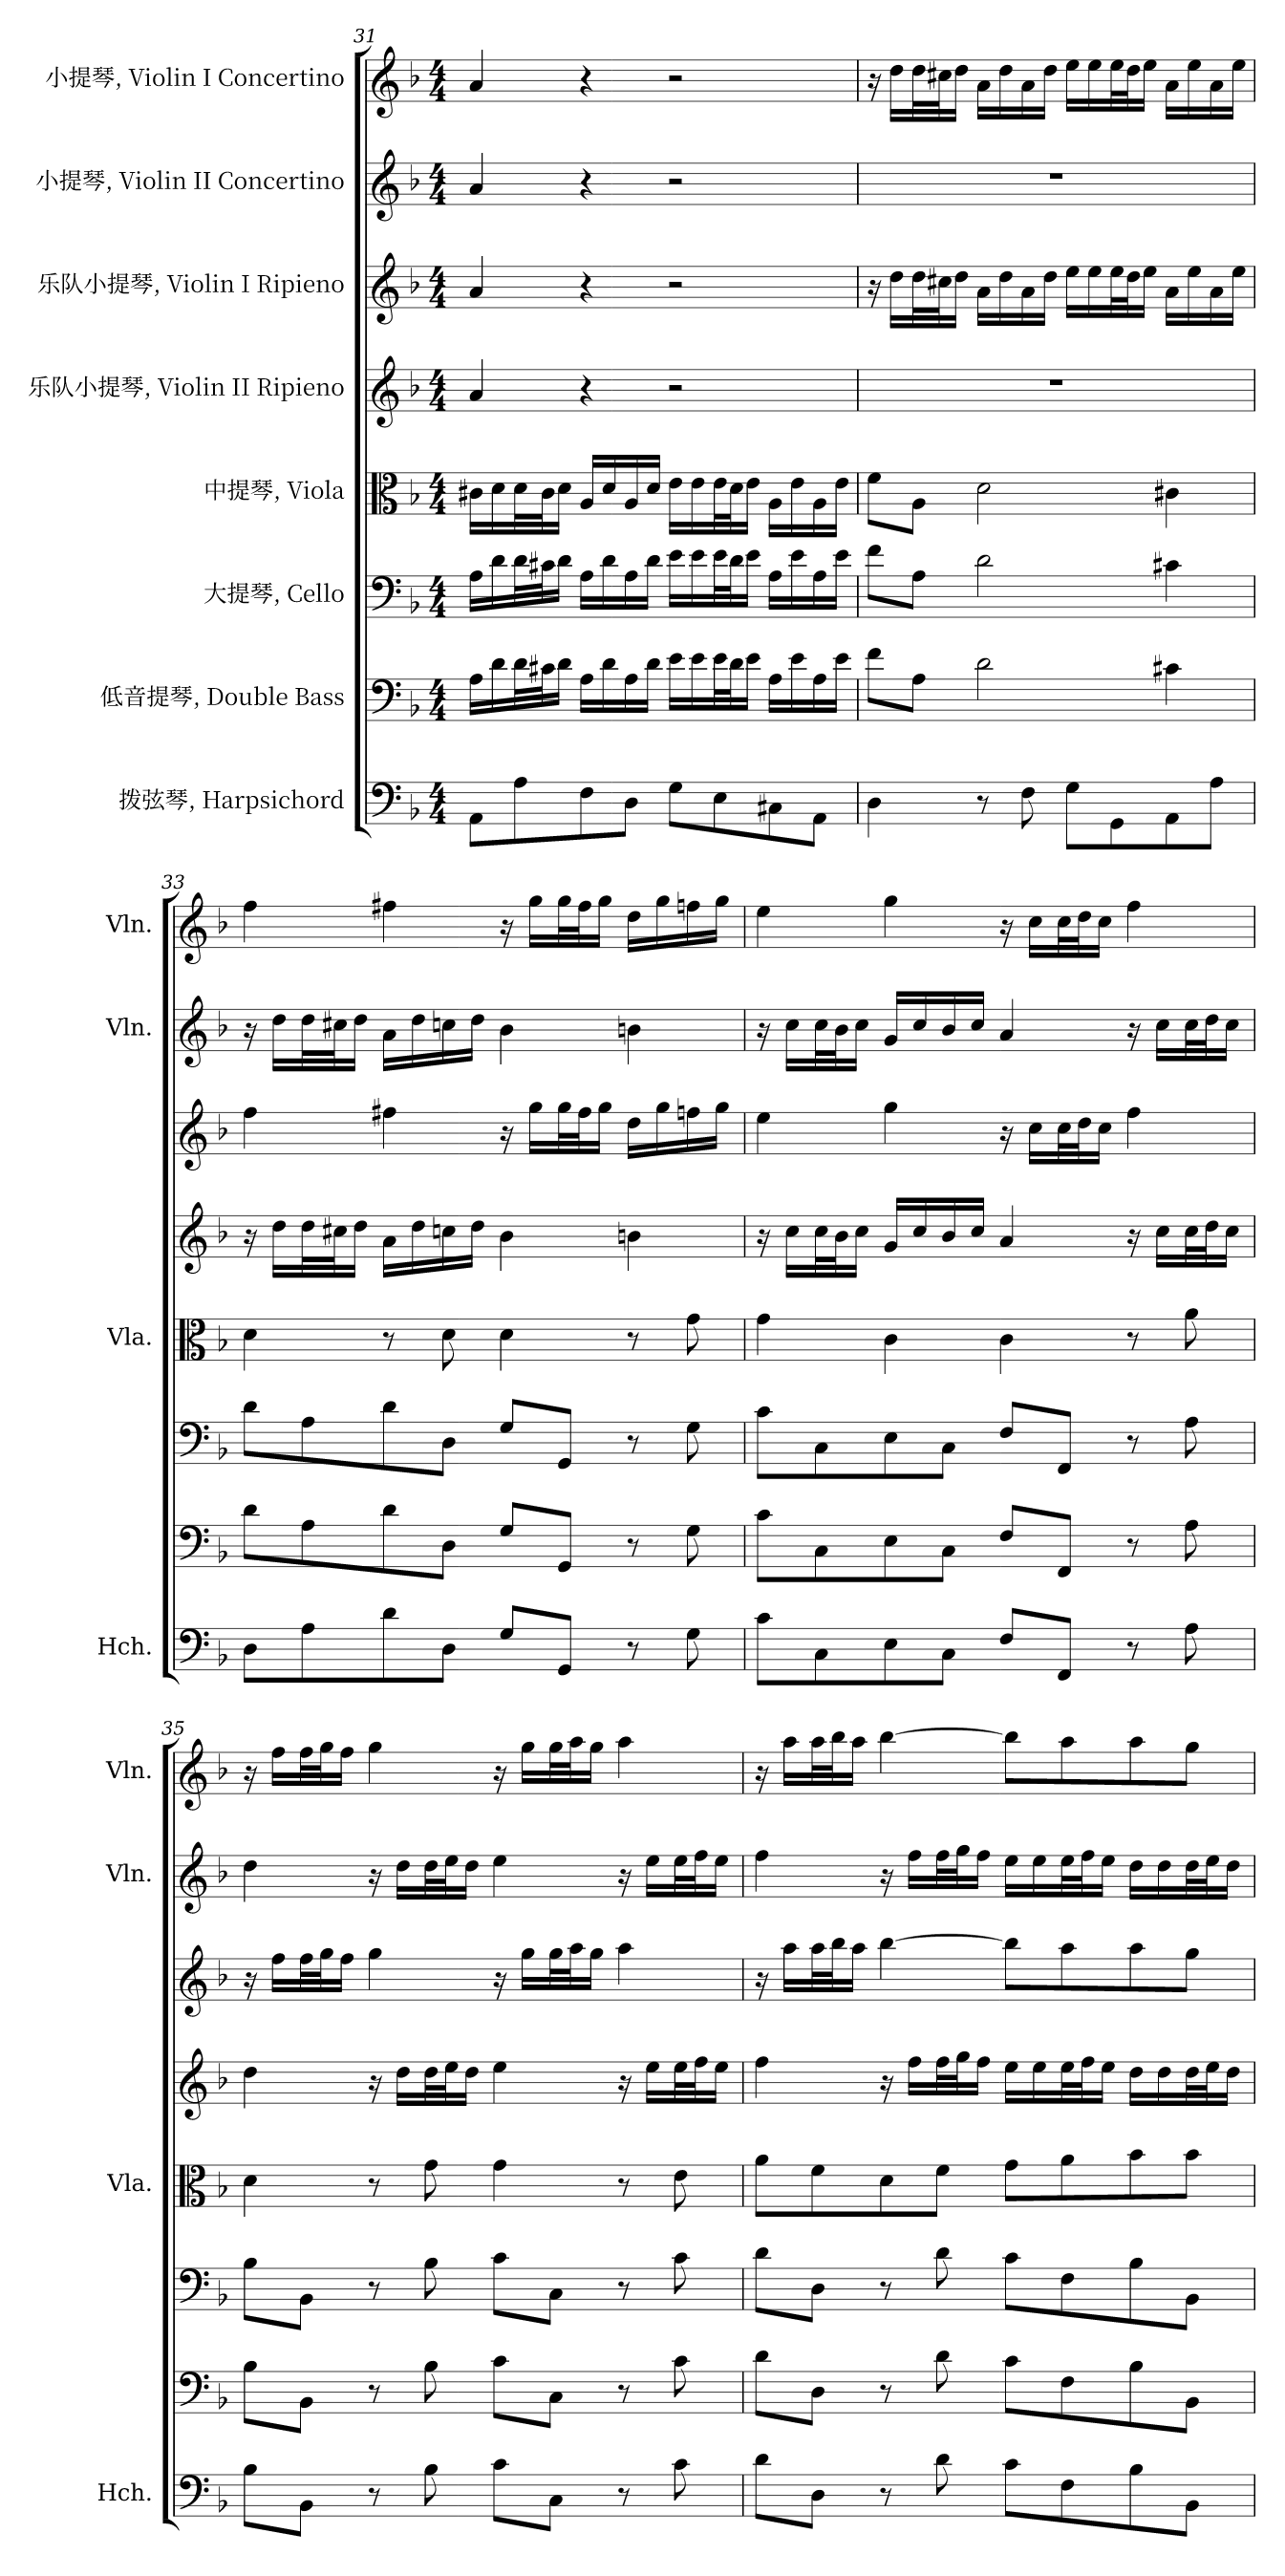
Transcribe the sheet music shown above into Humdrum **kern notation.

**kern	**kern	**kern	**kern	**kern	**kern	**kern	**kern
*part8	*part7	*part6	*part5	*part4	*part3	*part2	*part1
*staff8	*staff7	*staff6	*staff5	*staff4	*staff3	*staff2	*staff1
*I"拨弦琴, Harpsichord	*I"低音提琴, Double Bass	*I"大提琴, Cello	*I"中提琴, Viola	*I"乐队小提琴, Violin II Ripieno	*I"乐队小提琴, Violin  I Ripieno	*I"小提琴, Violin II Concertino	*I"小提琴, Violin  I Concertino
*I'Hch.	*	*	*I'Vla.	*	*	*I'Vln.	*I'Vln.
*clefF4	*clefF4	*clefF4	*clefC3	*clefG2	*clefG2	*clefG2	*clefG2
*	*ITrd7c12	*	*	*	*	*	*
*k[b-]	*k[b-]	*k[b-]	*k[b-]	*k[b-]	*k[b-]	*k[b-]	*k[b-]
*M4/4	*M4/4	*M4/4	*M4/4	*M4/4	*M4/4	*M4/4	*M4/4
=31	=31	=31	=31	=31	=31	=31	=31
8AA\L	16AA\LL	16A\LL	16c#X\LL	4a/	4a/	4a/	4a/
.	16D\	16d\	16d\	.	.	.	.
8A\	32D\L	32d\L	32d\L	.	.	.	.
.	32C#X\J	32c#X\J	32c#\J	.	.	.	.
.	16D\JJ	16d\JJ	16d\JJ	.	.	.	.
8F\	16AA\LL	16A\LL	16A/LL	4r	4r	4r	4r
.	16D\	16d\	16d/	.	.	.	.
8D\J	16AA\	16A\	16A/	.	.	.	.
.	16D\JJ	16d\JJ	16d/JJ	.	.	.	.
8G\L	16E\LL	16e\LL	16e\LL	2r	2r	2r	2r
.	16E\	16e\	16e\	.	.	.	.
8E\	32E\L	32e\L	32e\L	.	.	.	.
.	32D\J	32d\J	32d\J	.	.	.	.
.	16E\JJ	16e\JJ	16e\JJ	.	.	.	.
8C#X\	16AA\LL	16A\LL	16A\LL	.	.	.	.
.	16E\	16e\	16e\	.	.	.	.
8AA\J	16AA\	16A\	16A\	.	.	.	.
.	16E\JJ	16e\JJ	16e\JJ	.	.	.	.
!!LO:PB:g=z
=32	=32	=32	=32	=32	=32	=32	=32
4D\	8F\L	8f\L	8f\L	1r	16r	1r	16r
.	.	.	.	.	16dd\LL	.	16dd\LL
.	8AA\J	8A\J	8A\J	.	32dd\L	.	32dd\L
.	.	.	.	.	32cc#X\J	.	32cc#X\J
.	.	.	.	.	16dd\JJ	.	16dd\JJ
8r	2D\	2d\	2d\	.	16a\LL	.	16a\LL
.	.	.	.	.	16dd\	.	16dd\
8F\	.	.	.	.	16a\	.	16a\
.	.	.	.	.	16dd\JJ	.	16dd\JJ
8G\L	.	.	.	.	16ee\LL	.	16ee\LL
.	.	.	.	.	16ee\	.	16ee\
8GG\	.	.	.	.	32ee\L	.	32ee\L
.	.	.	.	.	32dd\J	.	32dd\J
.	.	.	.	.	16ee\JJ	.	16ee\JJ
8AA\	4C#X\	4c#X\	4c#X\	.	16a\LL	.	16a\LL
.	.	.	.	.	16ee\	.	16ee\
8A\J	.	.	.	.	16a\	.	16a\
.	.	.	.	.	16ee\JJ	.	16ee\JJ
=33	=33	=33	=33	=33	=33	=33	=33
8D\L	8D\L	8d\L	4d\	16r	4ff\	16r	4ff\
.	.	.	.	16dd\LL	.	16dd\LL	.
8A\	8AA\	8A\	.	32dd\L	.	32dd\L	.
.	.	.	.	32cc#X\J	.	32cc#X\J	.
.	.	.	.	16dd\JJ	.	16dd\JJ	.
8d\	8D\	8d\	8r	16a\LL	4ff#X\	16a\LL	4ff#X\
.	.	.	.	16dd\	.	16dd\	.
8D\J	8DD\J	8D\J	8d\	16ccn\	.	16ccn\	.
.	.	.	.	16dd\JJ	.	16dd\JJ	.
8G/L	8GG/L	8G/L	4d\	4b-\	16r	4b-\	16r
.	.	.	.	.	16gg\LL	.	16gg\LL
8GG/J	8GGG/J	8GG/J	.	.	32gg\L	.	32gg\L
.	.	.	.	.	32ff#\J	.	32ff#\J
.	.	.	.	.	16gg\JJ	.	16gg\JJ
8r	8r	8r	8r	4bn\	16dd\LL	4bn\	16dd\LL
.	.	.	.	.	16gg\	.	16gg\
8G\	8GG\	8G\	8g\	.	16ffn\	.	16ffn\
.	.	.	.	.	16gg\JJ	.	16gg\JJ
!!LO:PB:g=z
=34	=34	=34	=34	=34	=34	=34	=34
8c\L	8C\L	8c\L	4g\	16r	4ee\	16r	4ee\
.	.	.	.	16cc\LL	.	16cc\LL	.
8C\	8CC\	8C\	.	32cc\L	.	32cc\L	.
.	.	.	.	32b-\J	.	32b-\J	.
.	.	.	.	16cc\JJ	.	16cc\JJ	.
8E\	8EE\	8E\	4c\	16g/LL	4gg\	16g/LL	4gg\
.	.	.	.	16cc/	.	16cc/	.
8C\J	8CC\J	8C\J	.	16b-/	.	16b-/	.
.	.	.	.	16cc/JJ	.	16cc/JJ	.
8F/L	8FF/L	8F/L	4c\	4a/	16r	4a/	16r
.	.	.	.	.	16cc\LL	.	16cc\LL
8FF/J	8FFF/J	8FF/J	.	.	32cc\L	.	32cc\L
.	.	.	.	.	32dd\J	.	32dd\J
.	.	.	.	.	16cc\JJ	.	16cc\JJ
8r	8r	8r	8r	16r	4ff\	16r	4ff\
.	.	.	.	16cc\LL	.	16cc\LL	.
8A\	8AA\	8A\	8a\	32cc\L	.	32cc\L	.
.	.	.	.	32dd\J	.	32dd\J	.
.	.	.	.	16cc\JJ	.	16cc\JJ	.
=35	=35	=35	=35	=35	=35	=35	=35
8B-\L	8BB-\L	8B-\L	4d\	4dd\	16r	4dd\	16r
.	.	.	.	.	16ff\LL	.	16ff\LL
8BB-\J	8BBB-\J	8BB-\J	.	.	32ff\L	.	32ff\L
.	.	.	.	.	32gg\J	.	32gg\J
.	.	.	.	.	16ff\JJ	.	16ff\JJ
8r	8r	8r	8r	16r	4gg\	16r	4gg\
.	.	.	.	16dd\LL	.	16dd\LL	.
8B-\	8BB-\	8B-\	8g\	32dd\L	.	32dd\L	.
.	.	.	.	32ee\J	.	32ee\J	.
.	.	.	.	16dd\JJ	.	16dd\JJ	.
8c\L	8C\L	8c\L	4g\	4ee\	16r	4ee\	16r
.	.	.	.	.	16gg\LL	.	16gg\LL
8C\J	8CC\J	8C\J	.	.	32gg\L	.	32gg\L
.	.	.	.	.	32aa\J	.	32aa\J
.	.	.	.	.	16gg\JJ	.	16gg\JJ
8r	8r	8r	8r	16r	4aa\	16r	4aa\
.	.	.	.	16ee\LL	.	16ee\LL	.
8c\	8C\	8c\	8e\	32ee\L	.	32ee\L	.
.	.	.	.	32ff\J	.	32ff\J	.
.	.	.	.	16ee\JJ	.	16ee\JJ	.
!!LO:PB:g=z
=36	=36	=36	=36	=36	=36	=36	=36
8d\L	8D\L	8d\L	8a\L	4ff\	16r	4ff\	16r
.	.	.	.	.	16aa\LL	.	16aa\LL
8D\J	8DD\J	8D\J	8f\	.	32aa\L	.	32aa\L
.	.	.	.	.	32bb-\J	.	32bb-\J
.	.	.	.	.	16aa\JJ	.	16aa\JJ
8r	8r	8r	8d\	16r	[4bb-\	16r	[4bb-\
.	.	.	.	16ff\LL	.	16ff\LL	.
8d\	8D\	8d\	8f\J	32ff\L	.	32ff\L	.
.	.	.	.	32gg\J	.	32gg\J	.
.	.	.	.	16ff\JJ	.	16ff\JJ	.
8c\L	8C\L	8c\L	8g\L	16ee\LL	8bb-\L]	16ee\LL	8bb-\L]
.	.	.	.	16ee\	.	16ee\	.
8F\	8FF\	8F\	8a\	32ee\L	8aa\	32ee\L	8aa\
.	.	.	.	32ff\J	.	32ff\J	.
.	.	.	.	16ee\JJ	.	16ee\JJ	.
8B-\	8BB-\	8B-\	8b-\	16dd\LL	8aa\	16dd\LL	8aa\
.	.	.	.	16dd\	.	16dd\	.
8BB-\J	8BBB-\J	8BB-\J	8b-\J	32dd\L	8gg\J	32dd\L	8gg\J
.	.	.	.	32ee\J	.	32ee\J	.
.	.	.	.	16dd\JJ	.	16dd\JJ	.
=	=	=	=	=	=	=	=
*-	*-	*-	*-	*-	*-	*-	*-
